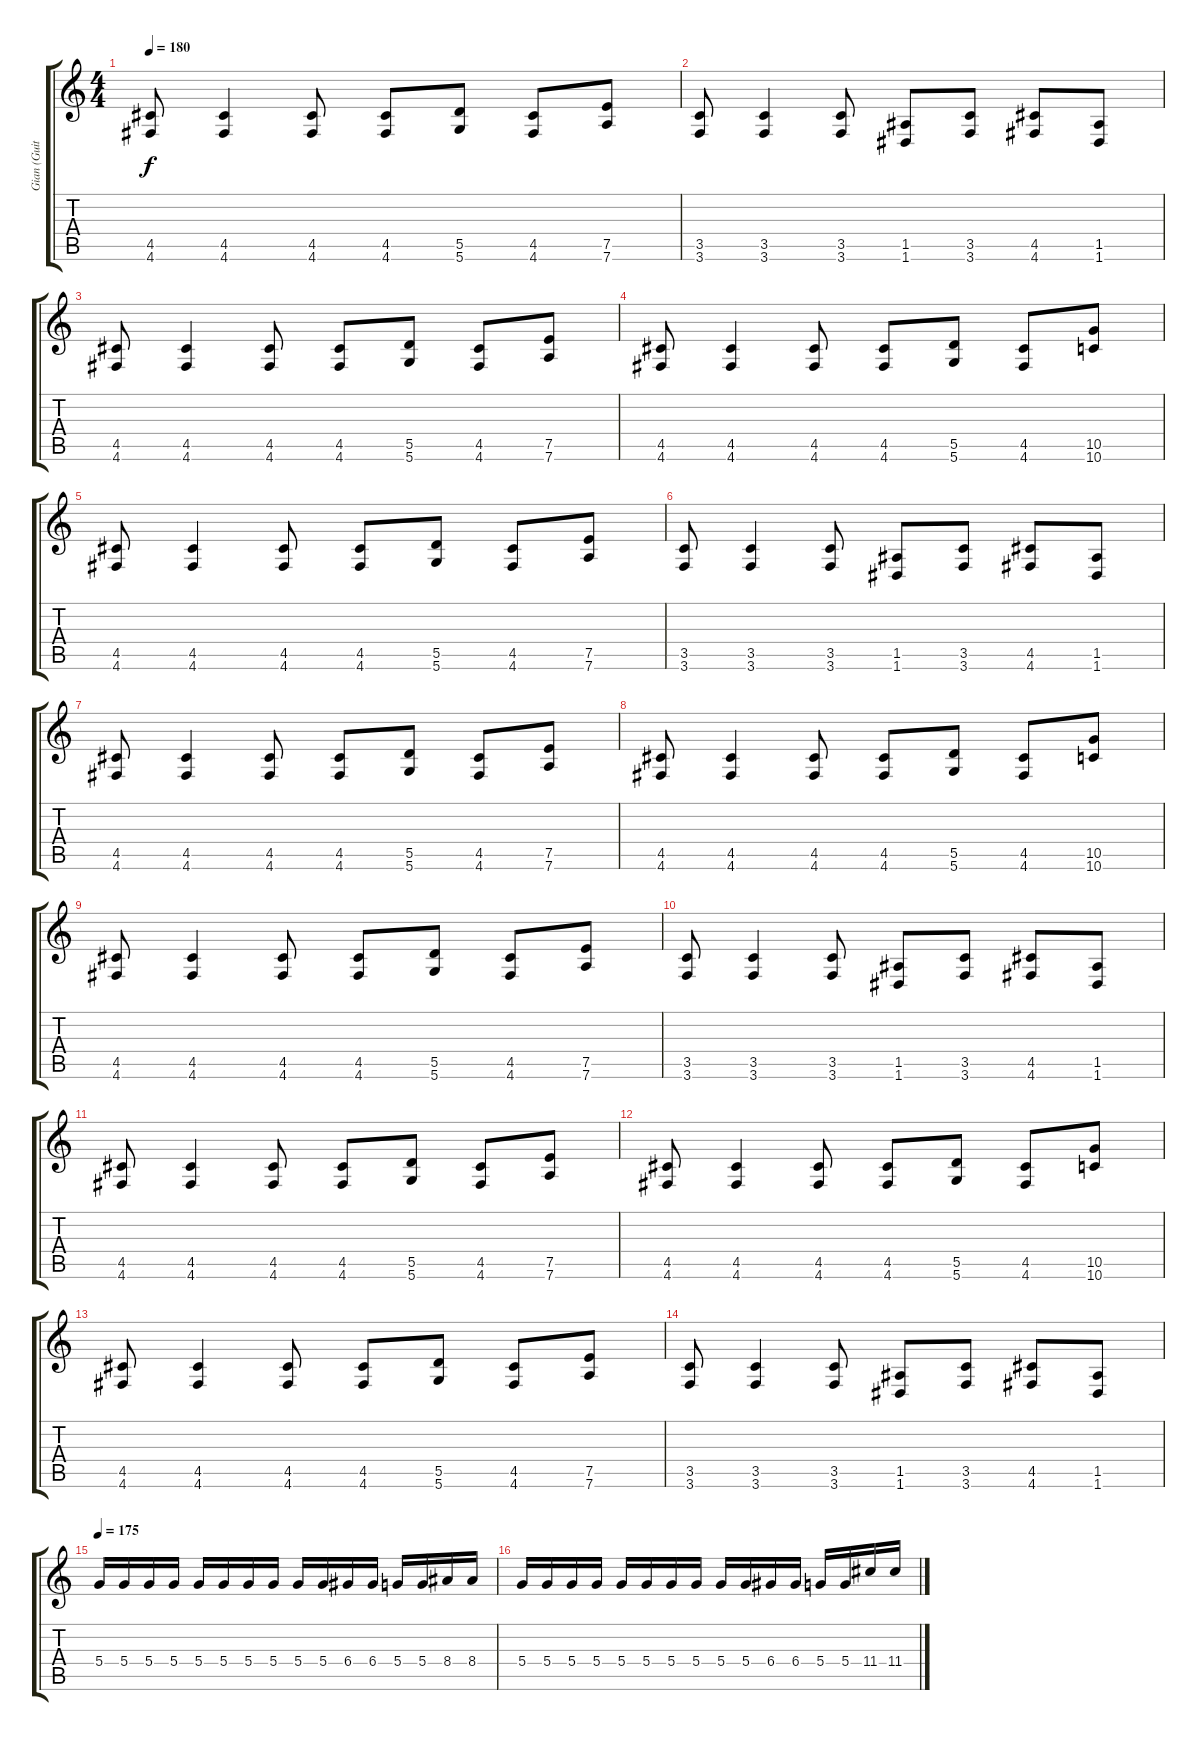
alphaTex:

\track ("Gian (Guitar)" "Gian (Guit") {instrument overdrivenguitar}
\staff {score tabs}
\tuning (E4 B3 G3 D3 A2 D2) {hide}
\ts (4 4)
\tempo 180
\clef g2
\ks c
(4.5 4.6).8{dy f} (4.5 4.6).4 (4.5 4.6).8 (4.5 4.6).8 (5.5 5.6).8 (4.5 4.6).8 (7.5 7.6).8 |
(3.5 3.6).8 (3.5 3.6).4 (3.5 3.6).8 (1.5 1.6).8 (3.5 3.6).8 (4.5 4.6).8 (1.5 1.6).8 |
(4.5 4.6).8 (4.5 4.6).4 (4.5 4.6).8 (4.5 4.6).8 (5.5 5.6).8 (4.5 4.6).8 (7.5 7.6).8 |
(4.5 4.6).8 (4.5 4.6).4 (4.5 4.6).8 (4.5 4.6).8 (5.5 5.6).8 (4.5 4.6).8 (10.5 10.6).8 |
(4.5 4.6).8 (4.5 4.6).4 (4.5 4.6).8 (4.5 4.6).8 (5.5 5.6).8 (4.5 4.6).8 (7.5 7.6).8 |
(3.5 3.6).8 (3.5 3.6).4 (3.5 3.6).8 (1.5 1.6).8 (3.5 3.6).8 (4.5 4.6).8 (1.5 1.6).8 |
(4.5 4.6).8 (4.5 4.6).4 (4.5 4.6).8 (4.5 4.6).8 (5.5 5.6).8 (4.5 4.6).8 (7.5 7.6).8 |
(4.5 4.6).8 (4.5 4.6).4 (4.5 4.6).8 (4.5 4.6).8 (5.5 5.6).8 (4.5 4.6).8 (10.5 10.6).8 |
(4.5 4.6).8 (4.5 4.6).4 (4.5 4.6).8 (4.5 4.6).8 (5.5 5.6).8 (4.5 4.6).8 (7.5 7.6).8 |
(3.5 3.6).8 (3.5 3.6).4 (3.5 3.6).8 (1.5 1.6).8 (3.5 3.6).8 (4.5 4.6).8 (1.5 1.6).8 |
(4.5 4.6).8 (4.5 4.6).4 (4.5 4.6).8 (4.5 4.6).8 (5.5 5.6).8 (4.5 4.6).8 (7.5 7.6).8 |
(4.5 4.6).8 (4.5 4.6).4 (4.5 4.6).8 (4.5 4.6).8 (5.5 5.6).8 (4.5 4.6).8 (10.5 10.6).8 |
(4.5 4.6).8 (4.5 4.6).4 (4.5 4.6).8 (4.5 4.6).8 (5.5 5.6).8 (4.5 4.6).8 (7.5 7.6).8 |
(3.5 3.6).8 (3.5 3.6).4 (3.5 3.6).8 (1.5 1.6).8 (3.5 3.6).8 (4.5 4.6).8 (1.5 1.6).8 |
\tempo 175
5.4.16 5.4.16 5.4.16 5.4.16 5.4.16 5.4.16 5.4.16 5.4.16 5.4.16 5.4.16 6.4.16 6.4.16 5.4.16 5.4.16 8.4.16 8.4.16 |
5.4.16 5.4.16 5.4.16 5.4.16 5.4.16 5.4.16 5.4.16 5.4.16 5.4.16 5.4.16 6.4.16 6.4.16 5.4.16 5.4.16 11.4.16 11.4.16
